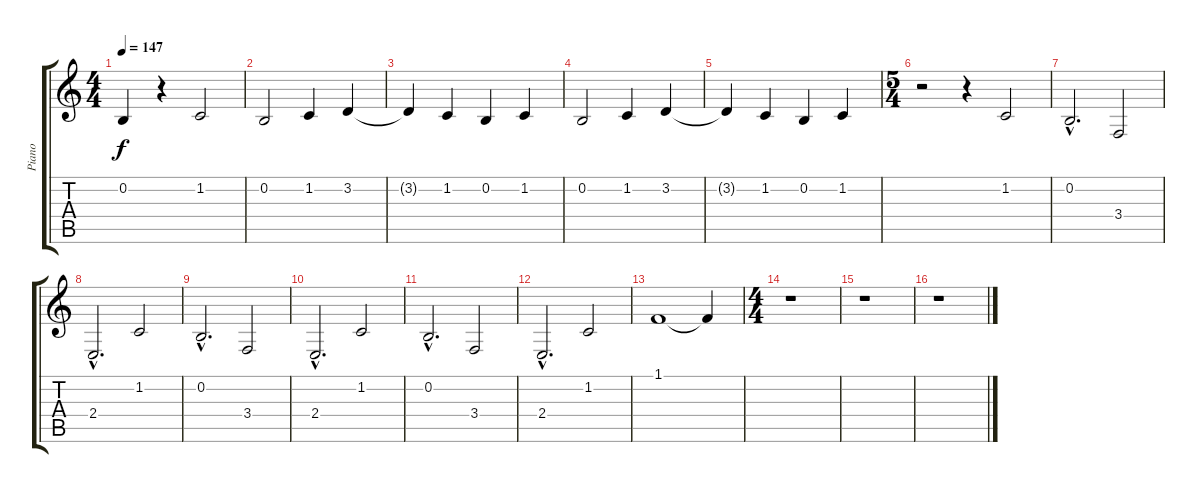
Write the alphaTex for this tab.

\track ("Piano" "Piano") {instrument electricgrandpiano}
\staff {score tabs}
\tuning (E4 B3 G3 D3 A2 E2) {hide}
\ts (4 4)
\tempo 147
\clef g2
\ks c
0.2{t}.4{dy f} r.4 1.2.2 |
0.2.2 1.2.4 3.2.4 |
3.2{t}.4 1.2.4 0.2.4 1.2.4 |
0.2.2 1.2.4 3.2.4 |
3.2{t}.4 1.2.4 0.2.4 1.2.4 |
\ts (5 4)
r.2 r.4 1.2.2 |
0.2{hac}.2{d} 3.4.2 |
2.4{hac}.2{d} 1.2.2 |
0.2{hac}.2{d} 3.4.2 |
2.4{hac}.2{d} 1.2.2 |
0.2{hac}.2{d} 3.4.2 |
2.4{hac}.2{d} 1.2.2 |
1.1.1 1.1{t}.4 |
\ts (4 4)
r.1 |
r.1 |
r.1
